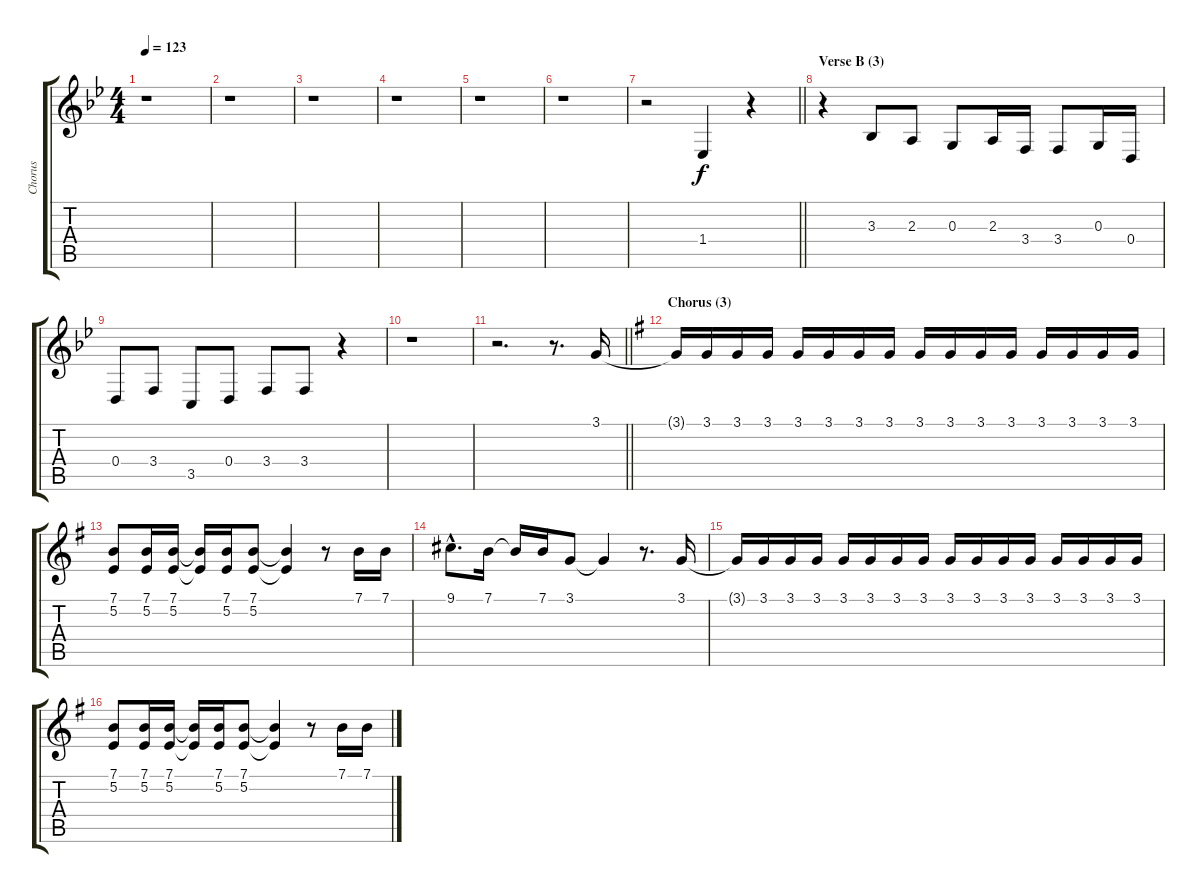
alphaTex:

\track ("Chorus" "Chorus") {instrument sopranosax}
\staff {score tabs}
\tuning (E4 B3 G3 D3 A2 E2) {hide}
\ts (4 4)
\tempo 123
\clef g2
\ks gminor
r.1{dy f} |
r.1 |
r.1 |
r.1 |
r.1 |
r.1 |
\barLineRight lightlight
r.2 1.4.4 r.4 |
\section ("" "Verse B (3)")
r.4 3.3.8 2.3.8 0.3.8 2.3.16 3.4.16 3.4.8 0.3.16 0.4.16 |
0.4.8 3.4.8 3.5.8 0.4.8 3.4.8 3.4.8 r.4 |
r.1 |
\barLineRight lightlight
r.2{d} r.8{d} 3.1.16 |
\section ("" "Chorus (3)")
\ks eminor
3.1{t}.16 3.1.16 3.1.16 3.1.16 3.1.16 3.1.16 3.1.16 3.1.16 3.1.16 3.1.16 3.1.16 3.1.16 3.1.16 3.1.16 3.1.16 3.1.16 |
(7.1 5.2).8 (7.1 5.2).16 (7.1 5.2).16 (7.1{t} 5.2{t}).16 (7.1 5.2).16 (7.1 5.2).8 (7.1{t} 5.2{t}).4 r.8 7.1.16 7.1.16 |
9.1{hac}.8{d} 7.1.16 7.1{t}.16 7.1.16 3.1.8 3.1{t}.4 r.8{d} 3.1.16 |
3.1{t}.16 3.1.16 3.1.16 3.1.16 3.1.16 3.1.16 3.1.16 3.1.16 3.1.16 3.1.16 3.1.16 3.1.16 3.1.16 3.1.16 3.1.16 3.1.16 |
(7.1 5.2).8 (7.1 5.2).16 (7.1 5.2).16 (7.1{t} 5.2{t}).16 (7.1 5.2).16 (7.1 5.2).8 (7.1{t} 5.2{t}).4 r.8 7.1.16 7.1.16
